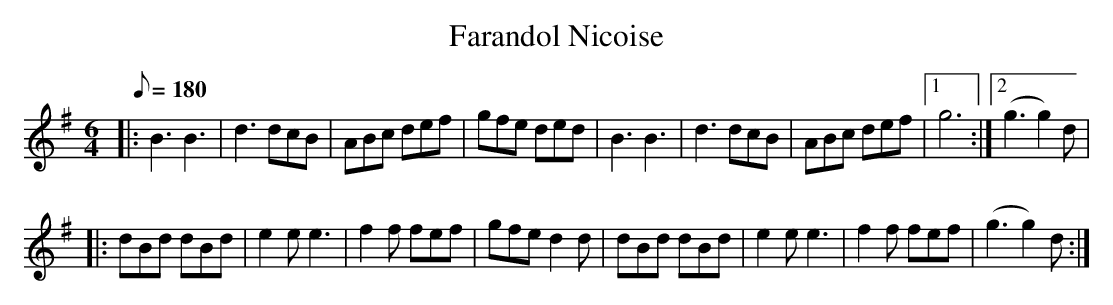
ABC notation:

X:1
T:Farandol Nicoise
L:1/8
M:6/4
Q:180
K:G
|:B3B3|d3dcB|ABc def|gfe ded|B3B3|d3dcB|ABc def|1g6:|2(g3g2)d|
|:dBd dBd|e2ee3|f2f fef|gfed2d|dBd dBd|e2ee3|f2f fef|(g3g2)d:|
